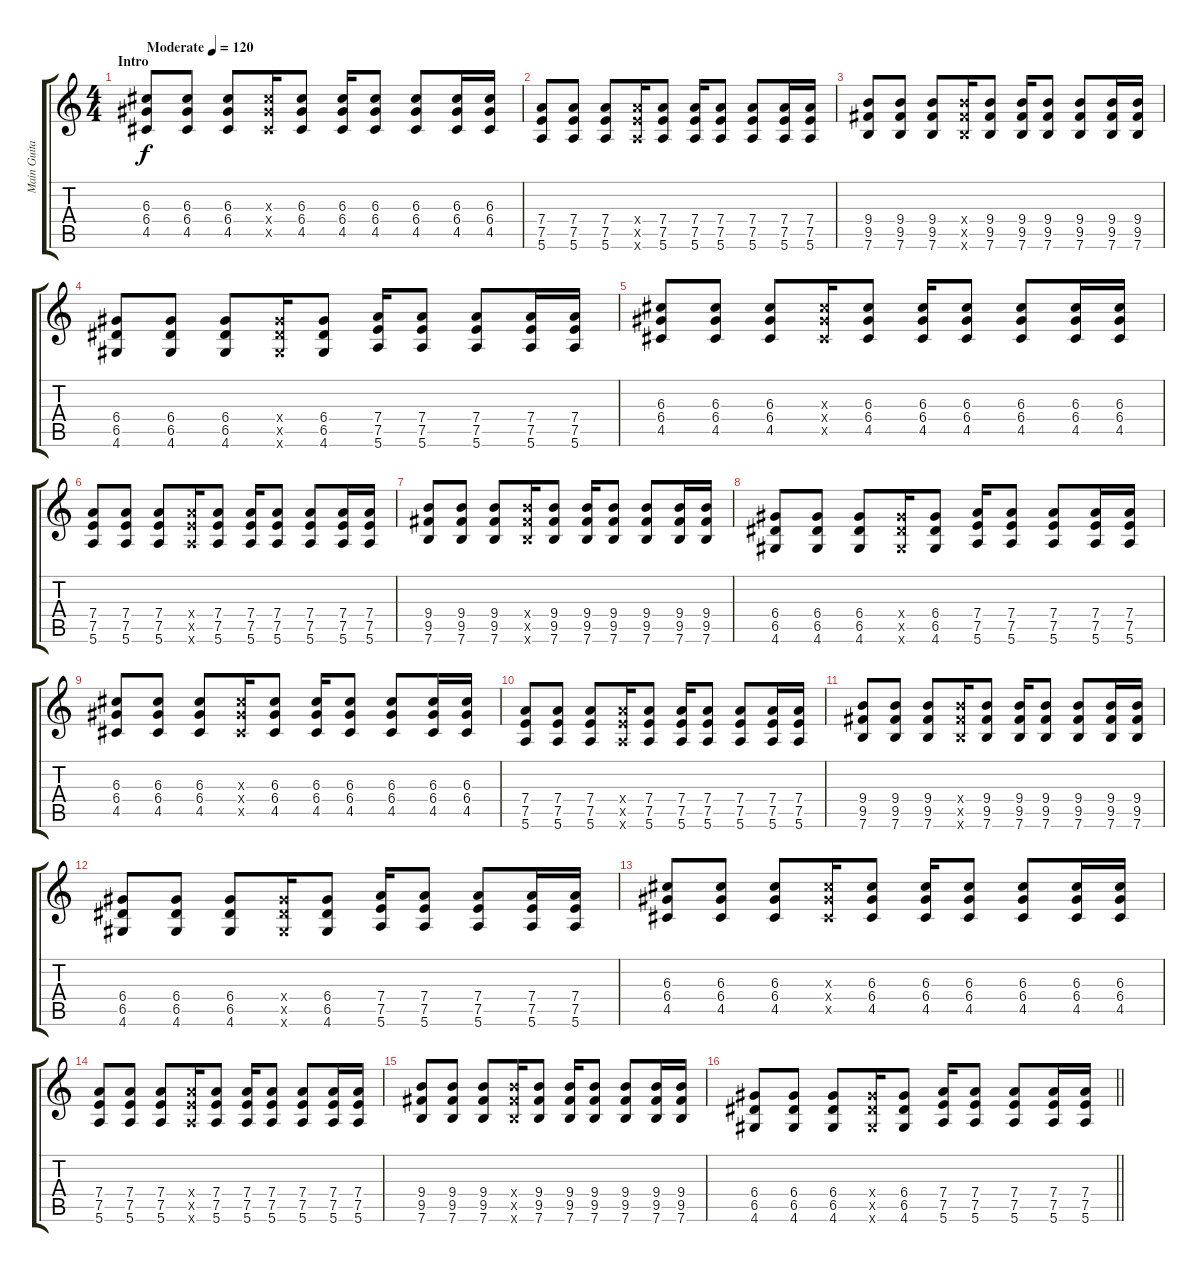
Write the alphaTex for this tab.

\track ("Main Guitar" "Main Guita") {instrument overdrivenguitar}
\staff {score tabs}
\tuning (E4 B3 G3 D3 A2 E2) {hide}
\ts (4 4)
\section ("" "Intro")
\tempo (120 "Moderate")
\clef g2
\ks c
(6.3 6.4 4.5).8{dy f instrument overdrivenguitar} (6.3 6.4 4.5).8 (6.3 6.4 4.5).8 (6.3{x} 6.4{x} 4.5{x}).16 (6.3 6.4 4.5).8 (6.3 6.4 4.5).16 (6.3 6.4 4.5).8 (6.3 6.4 4.5).8 (6.3 6.4 4.5).16 (6.3 6.4 4.5).16 |
(7.4 7.5 5.6).8 (7.4 7.5 5.6).8 (7.4 7.5 5.6).8 (7.4{x} 7.5{x} 5.6{x}).16 (7.4 7.5 5.6).8 (7.4 7.5 5.6).16 (7.4 7.5 5.6).8 (7.4 7.5 5.6).8 (7.4 7.5 5.6).16 (7.4 7.5 5.6).16 |
(9.4 9.5 7.6).8 (9.4 9.5 7.6).8 (9.4 9.5 7.6).8 (9.4{x} 9.5{x} 7.6{x}).16 (9.4 9.5 7.6).8 (9.4 9.5 7.6).16 (9.4 9.5 7.6).8 (9.4 9.5 7.6).8 (9.4 9.5 7.6).16 (9.4 9.5 7.6).16 |
(6.4 6.5 4.6).8 (6.4 6.5 4.6).8 (6.4 6.5 4.6).8 (6.4{x} 6.5{x} 4.6{x}).16 (6.4 6.5 4.6).8 (7.4 7.5 5.6).16 (7.4 7.5 5.6).8 (7.4 7.5 5.6).8 (7.4 7.5 5.6).16 (7.4 7.5 5.6).16 |
(6.3 6.4 4.5).8 (6.3 6.4 4.5).8 (6.3 6.4 4.5).8 (6.3{x} 6.4{x} 4.5{x}).16 (6.3 6.4 4.5).8 (6.3 6.4 4.5).16 (6.3 6.4 4.5).8 (6.3 6.4 4.5).8 (6.3 6.4 4.5).16 (6.3 6.4 4.5).16 |
(7.4 7.5 5.6).8 (7.4 7.5 5.6).8 (7.4 7.5 5.6).8 (7.4{x} 7.5{x} 5.6{x}).16 (7.4 7.5 5.6).8 (7.4 7.5 5.6).16 (7.4 7.5 5.6).8 (7.4 7.5 5.6).8 (7.4 7.5 5.6).16 (7.4 7.5 5.6).16 |
(9.4 9.5 7.6).8 (9.4 9.5 7.6).8 (9.4 9.5 7.6).8 (9.4{x} 9.5{x} 7.6{x}).16 (9.4 9.5 7.6).8 (9.4 9.5 7.6).16 (9.4 9.5 7.6).8 (9.4 9.5 7.6).8 (9.4 9.5 7.6).16 (9.4 9.5 7.6).16 |
(6.4 6.5 4.6).8 (6.4 6.5 4.6).8 (6.4 6.5 4.6).8 (6.4{x} 6.5{x} 4.6{x}).16 (6.4 6.5 4.6).8 (7.4 7.5 5.6).16 (7.4 7.5 5.6).8 (7.4 7.5 5.6).8 (7.4 7.5 5.6).16 (7.4 7.5 5.6).16 |
(6.3 6.4 4.5).8 (6.3 6.4 4.5).8 (6.3 6.4 4.5).8 (6.3{x} 6.4{x} 4.5{x}).16 (6.3 6.4 4.5).8 (6.3 6.4 4.5).16 (6.3 6.4 4.5).8 (6.3 6.4 4.5).8 (6.3 6.4 4.5).16 (6.3 6.4 4.5).16 |
(7.4 7.5 5.6).8 (7.4 7.5 5.6).8 (7.4 7.5 5.6).8 (7.4{x} 7.5{x} 5.6{x}).16 (7.4 7.5 5.6).8 (7.4 7.5 5.6).16 (7.4 7.5 5.6).8 (7.4 7.5 5.6).8 (7.4 7.5 5.6).16 (7.4 7.5 5.6).16 |
(9.4 9.5 7.6).8 (9.4 9.5 7.6).8 (9.4 9.5 7.6).8 (9.4{x} 9.5{x} 7.6{x}).16 (9.4 9.5 7.6).8 (9.4 9.5 7.6).16 (9.4 9.5 7.6).8 (9.4 9.5 7.6).8 (9.4 9.5 7.6).16 (9.4 9.5 7.6).16 |
(6.4 6.5 4.6).8 (6.4 6.5 4.6).8 (6.4 6.5 4.6).8 (6.4{x} 6.5{x} 4.6{x}).16 (6.4 6.5 4.6).8 (7.4 7.5 5.6).16 (7.4 7.5 5.6).8 (7.4 7.5 5.6).8 (7.4 7.5 5.6).16 (7.4 7.5 5.6).16 |
(6.3 6.4 4.5).8 (6.3 6.4 4.5).8 (6.3 6.4 4.5).8 (6.3{x} 6.4{x} 4.5{x}).16 (6.3 6.4 4.5).8 (6.3 6.4 4.5).16 (6.3 6.4 4.5).8 (6.3 6.4 4.5).8 (6.3 6.4 4.5).16 (6.3 6.4 4.5).16 |
(7.4 7.5 5.6).8 (7.4 7.5 5.6).8 (7.4 7.5 5.6).8 (7.4{x} 7.5{x} 5.6{x}).16 (7.4 7.5 5.6).8 (7.4 7.5 5.6).16 (7.4 7.5 5.6).8 (7.4 7.5 5.6).8 (7.4 7.5 5.6).16 (7.4 7.5 5.6).16 |
(9.4 9.5 7.6).8 (9.4 9.5 7.6).8 (9.4 9.5 7.6).8 (9.4{x} 9.5{x} 7.6{x}).16 (9.4 9.5 7.6).8 (9.4 9.5 7.6).16 (9.4 9.5 7.6).8 (9.4 9.5 7.6).8 (9.4 9.5 7.6).16 (9.4 9.5 7.6).16 |
\barLineRight lightlight
(6.4 6.5 4.6).8 (6.4 6.5 4.6).8 (6.4 6.5 4.6).8 (6.4{x} 6.5{x} 4.6{x}).16 (6.4 6.5 4.6).8 (7.4 7.5 5.6).16 (7.4 7.5 5.6).8 (7.4 7.5 5.6).8 (7.4 7.5 5.6).16 (7.4 7.5 5.6).16
